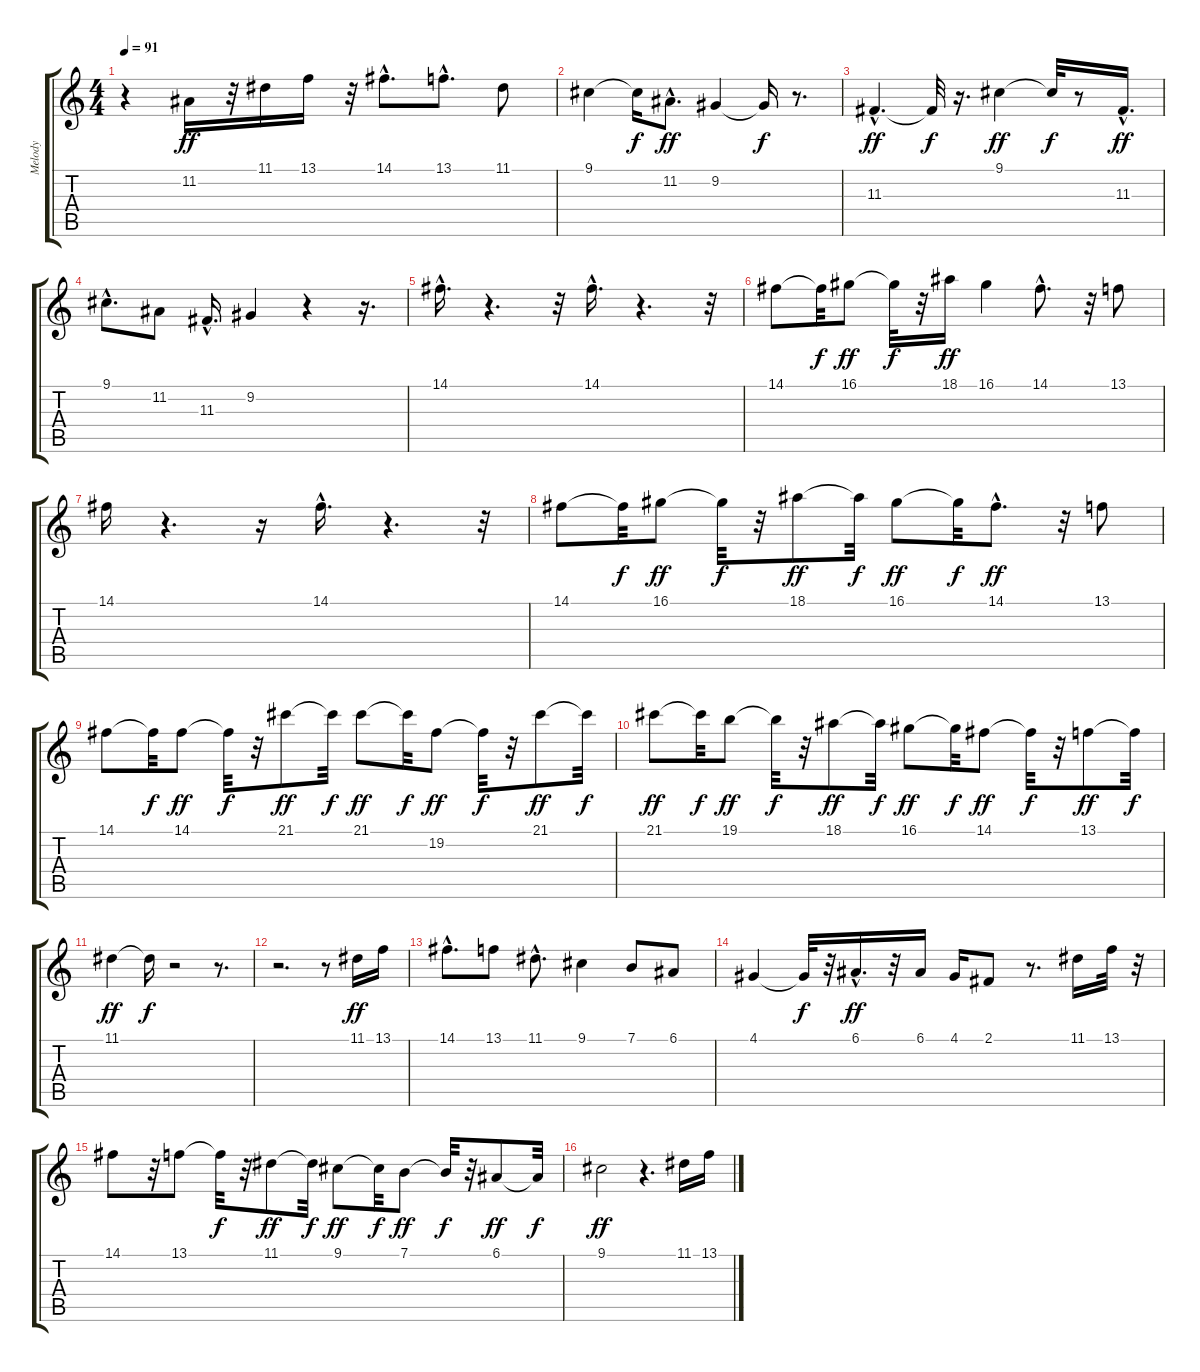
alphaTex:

\track ("Melody" "Melody") {instrument flute}
\staff {score tabs}
\tuning (E4 B3 G3 D3 A2 E2) {hide}
\ts (4 4)
\tempo 91
\clef g2
\ks c
r.4{dy ff} 11.2.16 r.32 11.1.16 13.1.16 r.32 14.1{hac}.8{d} 13.1{hac}.8{d} 11.1.8 |
9.1.4 9.1{t}.16{dy f} 11.2{hac}.8{d dy ff} 9.2.4 9.2{t}.16{dy f} r.8{d} |
11.3{hac}.4{d dy ff} 11.3{t}.32{dy f} r.16{d} 9.1.4{dy ff} 9.1{t}.32{dy f} r.8 11.3{hac}.16{d dy ff} |
9.1{hac}.8{d} 11.2.8 11.3{hac}.16{d} 9.2.4 r.4 r.16{d} |
14.1{hac}.16{d} r.4{d} r.32 14.1{hac}.16{d} r.4{d} r.32 |
14.1.8 14.1{t}.32{dy f} 16.1.8{dy ff} 16.1{t}.32{dy f} r.32 18.1.16{dy ff} 16.1.4 14.1{hac}.8{d} r.32 13.1.8 |
14.1.16 r.4{d} r.16 14.1{hac}.16{d} r.4{d} r.32 |
14.1.8 14.1{t}.32{dy f} 16.1.8{dy ff} 16.1{t}.32{dy f} r.32 18.1.8{dy ff} 18.1{t}.32{dy f} 16.1.8{dy ff} 16.1{t}.32{dy f} 14.1{hac}.8{d dy ff} r.32 13.1.8 |
14.1.8 14.1{t}.32{dy f} 14.1.8{dy ff} 14.1{t}.32{dy f} r.32 21.1.8{dy ff} 21.1{t}.32{dy f} 21.1.8{dy ff} 21.1{t}.32{dy f} 19.2.8{dy ff} 19.2{t}.32{dy f} r.32 21.1.8{dy ff} 21.1{t}.32{dy f} |
21.1.8{dy ff} 21.1{t}.32{dy f} 19.1.8{dy ff} 19.1{t}.32{dy f} r.32 18.1.8{dy ff} 18.1{t}.32{dy f} 16.1.8{dy ff} 16.1{t}.32{dy f} 14.1.8{dy ff} 14.1{t}.32{dy f} r.32 13.1.8{dy ff} 13.1{t}.32{dy f} |
11.1.4{dy ff} 11.1{t}.16{dy f} r.2 r.8{d} |
r.2{d} r.8 11.1.16{dy ff} 13.1.16 |
14.1{hac}.8{d} 13.1.8 11.1{hac}.8{d} 9.1.4 7.1.8 6.1.8 |
4.1.4 4.1{t}.32{dy f} r.32 6.1{hac}.16{d dy ff} r.32 6.1.16 4.1.16 2.1.8 r.8{d} 11.1.16 13.1.32 r.32 |
14.1.8 r.32 13.1.8 13.1{t}.32{dy f} r.32 11.1.8{dy ff} 11.1{t}.32{dy f} 9.1.8{dy ff} 9.1{t}.32{dy f} 7.1.8{dy ff} 7.1{t}.32{dy f} r.32 6.1.8{dy ff} 6.1{t}.32{dy f} |
9.1.2{dy ff} r.4{d} 11.1.16 13.1.16
